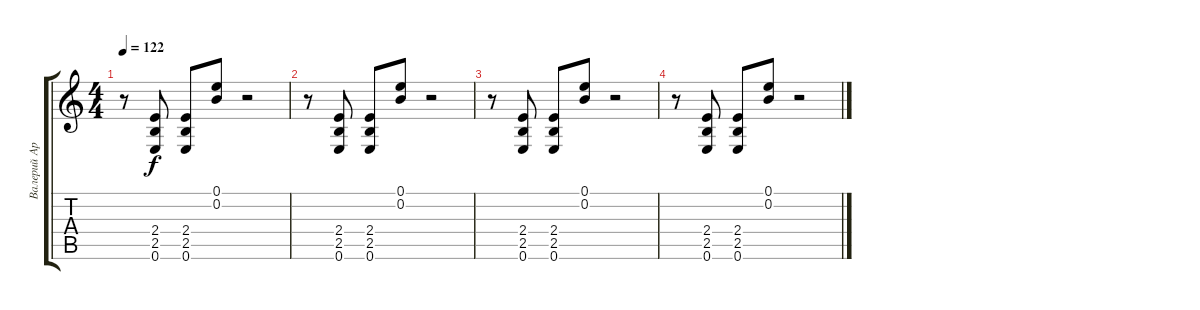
\track ("Валерий Аркадин (запись)" "Валерий Ар") {instrument distortionguitar}
\staff {score tabs}
\tuning (E4 B3 G3 D3 A2 E2) {hide}
\ts (4 4)
\tempo 122
\clef g2
\ks c
r.8{dy f} (2.4 2.5 0.6).8 (2.4 2.5 0.6).8 (0.1 0.2).8 r.2 |
r.8 (2.4 2.5 0.6).8 (2.4 2.5 0.6).8 (0.1 0.2).8 r.2 |
r.8 (2.4 2.5 0.6).8 (2.4 2.5 0.6).8 (0.1 0.2).8 r.2 |
r.8 (2.4 2.5 0.6).8 (2.4 2.5 0.6).8 (0.1 0.2).8 r.2
